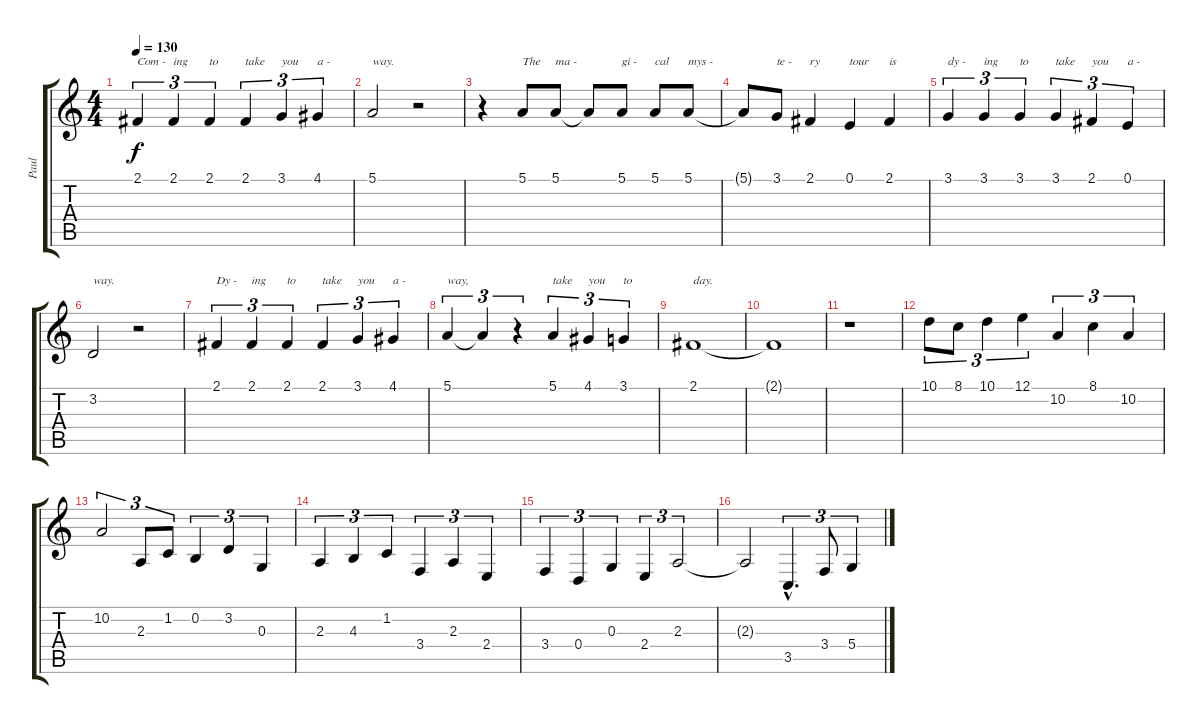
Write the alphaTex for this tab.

\track ("Paul" "Paul") {instrument altosax}
\staff {score tabs}
\tuning (E4 B3 G3 D3 A2 E2) {hide}
\ts (4 4)
\tempo 130
\clef g2
\ks c
2.1.4{tu (3 2) txt "Com -" dy f} 2.1.4{tu (3 2) txt "ing"} 2.1.4{tu (3 2) txt "to"} 2.1.4{tu (3 2) txt "take"} 3.1.4{tu (3 2) txt "you"} 4.1.4{tu (3 2) txt "a -"} |
5.1.2{txt "way."} r.2 |
r.4 5.1.8{txt "The"} 5.1.8{txt "ma -"} 5.1{t}.8 5.1.8{txt "gi -"} 5.1.8{txt "cal"} 5.1.8{txt "mys -"} |
5.1{t}.8 3.1.8{txt "te -"} 2.1.4{txt "ry"} 0.1.4{txt "tour"} 2.1.4{txt "is"} |
3.1.4{tu (3 2) txt "dy -"} 3.1.4{tu (3 2) txt "ing"} 3.1.4{tu (3 2) txt "to"} 3.1.4{tu (3 2) txt "take"} 2.1.4{tu (3 2) txt "you"} 0.1.4{tu (3 2) txt "a -"} |
3.2.2{txt "way."} r.2 |
2.1.4{tu (3 2) txt "Dy -"} 2.1.4{tu (3 2) txt "ing"} 2.1.4{tu (3 2) txt "to"} 2.1.4{tu (3 2) txt "take"} 3.1.4{tu (3 2) txt "you"} 4.1.4{tu (3 2) txt "a -"} |
5.1.4{tu (3 2) txt "way,"} 5.1{t}.4{tu (3 2)} r.4{tu (3 2)} 5.1.4{tu (3 2) txt "take"} 4.1.4{tu (3 2) txt "you"} 3.1.4{tu (3 2) txt "to"} |
2.1.1{txt "day."} |
2.1{t}.1 |
r.1 |
10.1.8{tu (3 2) volume 16 balance 13 instrument honkytonkpiano} 8.1.8{tu (3 2)} 10.1.4{tu (3 2)} 12.1.4{tu (3 2)} 10.2.4{tu (3 2)} 8.1.4{tu (3 2)} 10.2.4{tu (3 2)} |
10.2.2{tu (3 2)} 2.3.8{tu (3 2)} 1.2.8{tu (3 2)} 0.2.4{tu (3 2)} 3.2.4{tu (3 2)} 0.3.4{tu (3 2)} |
2.3.4{tu (3 2)} 4.3.4{tu (3 2)} 1.2.4{tu (3 2)} 3.4.4{tu (3 2)} 2.3.4{tu (3 2)} 2.4.4{tu (3 2)} |
3.4.4{tu (3 2)} 0.4.4{tu (3 2)} 0.3.4{tu (3 2)} 2.4.4{tu (3 2)} 2.3.2{tu (3 2)} |
2.3{t}.2{volume 12} 3.5{hac}.4{d tu (3 2)} 3.4.8{tu (3 2)} 5.4.4{tu (3 2)}
